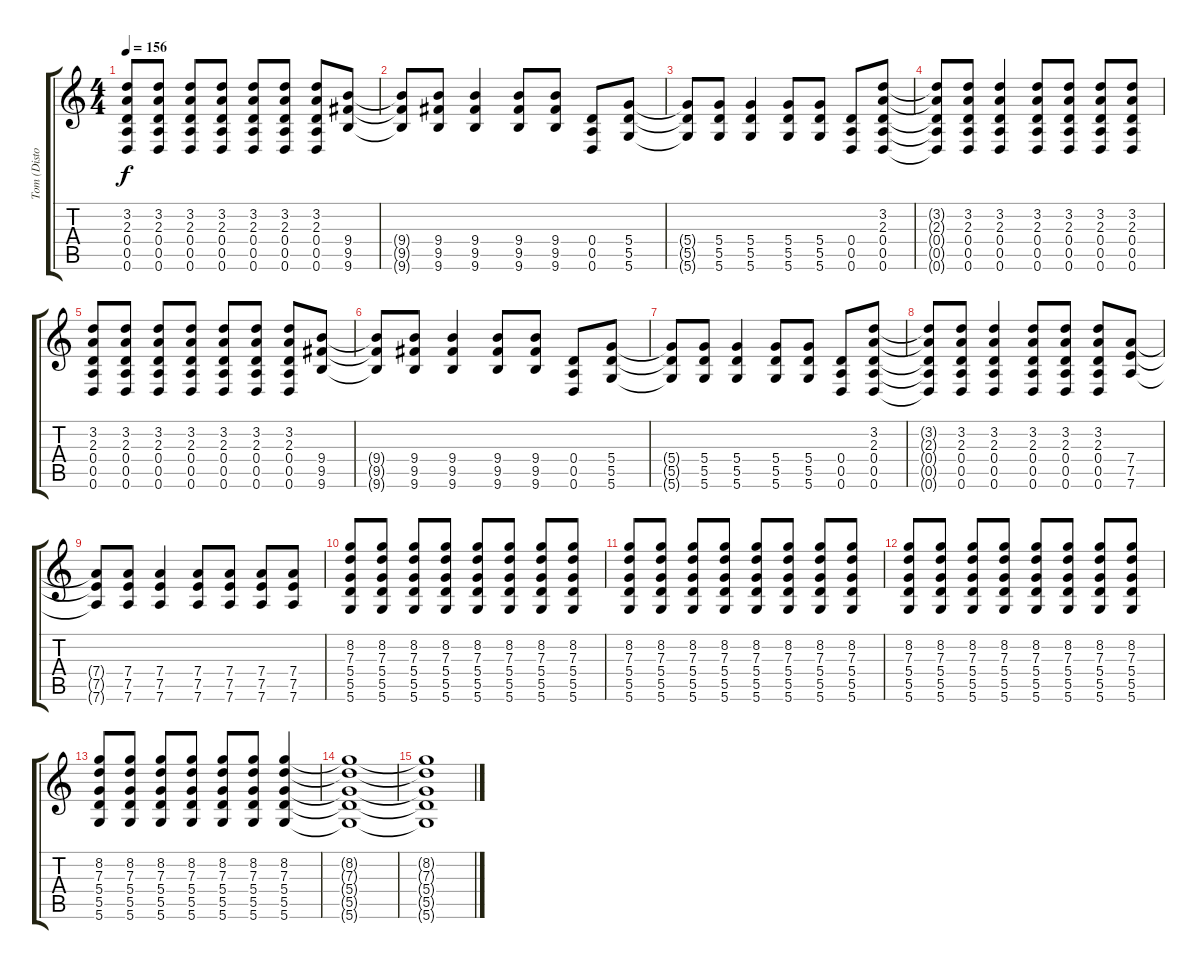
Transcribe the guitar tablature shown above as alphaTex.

\track ("Tom (Distortion)" "Tom (Disto") {instrument distortionguitar}
\staff {score tabs}
\tuning (E4 B3 G3 D3 A2 D2) {hide}
\ts (4 4)
\tempo 156
\clef g2
\ks c
(3.2 2.3 0.4 0.5 0.6).8{dy f} (3.2 2.3 0.4 0.5 0.6).8 (3.2 2.3 0.4 0.5 0.6).8 (3.2 2.3 0.4 0.5 0.6).8 (3.2 2.3 0.4 0.5 0.6).8 (3.2 2.3 0.4 0.5 0.6).8 (3.2 2.3 0.4 0.5 0.6).8 (9.4 9.5 9.6).8 |
(9.4{t} 9.5{t} 9.6{t}).8 (9.4 9.5 9.6).8 (9.4 9.5 9.6).4 (9.4 9.5 9.6).8 (9.4 9.5 9.6).8 (0.4 0.5 0.6).8 (5.4 5.5 5.6).8 |
(5.4{t} 5.5{t} 5.6{t}).8 (5.4 5.5 5.6).8 (5.4 5.5 5.6).4 (5.4 5.5 5.6).8 (5.4 5.5 5.6).8 (0.4 0.5 0.6).8 (3.2 2.3 0.4 0.5 0.6).8 |
(3.2{t} 2.3{t} 0.4{t} 0.5{t} 0.6{t}).8 (3.2 2.3 0.4 0.5 0.6).8 (3.2 2.3 0.4 0.5 0.6).4 (3.2 2.3 0.4 0.5 0.6).8 (3.2 2.3 0.4 0.5 0.6).8 (3.2 2.3 0.4 0.5 0.6).8 (3.2 2.3 0.4 0.5 0.6).8 |
(3.2 2.3 0.4 0.5 0.6).8 (3.2 2.3 0.4 0.5 0.6).8 (3.2 2.3 0.4 0.5 0.6).8 (3.2 2.3 0.4 0.5 0.6).8 (3.2 2.3 0.4 0.5 0.6).8 (3.2 2.3 0.4 0.5 0.6).8 (3.2 2.3 0.4 0.5 0.6).8 (9.4 9.5 9.6).8 |
(9.4{t} 9.5{t} 9.6{t}).8 (9.4 9.5 9.6).8 (9.4 9.5 9.6).4 (9.4 9.5 9.6).8 (9.4 9.5 9.6).8 (0.4 0.5 0.6).8 (5.4 5.5 5.6).8 |
(5.4{t} 5.5{t} 5.6{t}).8 (5.4 5.5 5.6).8 (5.4 5.5 5.6).4 (5.4 5.5 5.6).8 (5.4 5.5 5.6).8 (0.4 0.5 0.6).8 (3.2 2.3 0.4 0.5 0.6).8 |
(3.2{t} 2.3{t} 0.4{t} 0.5{t} 0.6{t}).8 (3.2 2.3 0.4 0.5 0.6).8 (3.2 2.3 0.4 0.5 0.6).4 (3.2 2.3 0.4 0.5 0.6).8 (3.2 2.3 0.4 0.5 0.6).8 (3.2 2.3 0.4 0.5 0.6).8 (7.4 7.5 7.6).8 |
(7.4{t} 7.5{t} 7.6{t}).8 (7.4 7.5 7.6).8 (7.4 7.5 7.6).4 (7.4 7.5 7.6).8 (7.4 7.5 7.6).8 (7.4 7.5 7.6).8 (7.4 7.5 7.6).8 |
(8.2 7.3 5.4 5.5 5.6).8 (8.2 7.3 5.4 5.5 5.6).8 (8.2 7.3 5.4 5.5 5.6).8 (8.2 7.3 5.4 5.5 5.6).8 (8.2 7.3 5.4 5.5 5.6).8 (8.2 7.3 5.4 5.5 5.6).8 (8.2 7.3 5.4 5.5 5.6).8 (8.2 7.3 5.4 5.5 5.6).8 |
(8.2 7.3 5.4 5.5 5.6).8 (8.2 7.3 5.4 5.5 5.6).8 (8.2 7.3 5.4 5.5 5.6).8 (8.2 7.3 5.4 5.5 5.6).8 (8.2 7.3 5.4 5.5 5.6).8 (8.2 7.3 5.4 5.5 5.6).8 (8.2 7.3 5.4 5.5 5.6).8 (8.2 7.3 5.4 5.5 5.6).8 |
(8.2 7.3 5.4 5.5 5.6).8 (8.2 7.3 5.4 5.5 5.6).8 (8.2 7.3 5.4 5.5 5.6).8 (8.2 7.3 5.4 5.5 5.6).8 (8.2 7.3 5.4 5.5 5.6).8 (8.2 7.3 5.4 5.5 5.6).8 (8.2 7.3 5.4 5.5 5.6).8 (8.2 7.3 5.4 5.5 5.6).8 |
(8.2 7.3 5.4 5.5 5.6).8 (8.2 7.3 5.4 5.5 5.6).8 (8.2 7.3 5.4 5.5 5.6).8 (8.2 7.3 5.4 5.5 5.6).8 (8.2 7.3 5.4 5.5 5.6).8 (8.2 7.3 5.4 5.5 5.6).8 (8.2 7.3 5.4 5.5 5.6).4 |
(8.2{t} 7.3{t} 5.4{t} 5.5{t} 5.6{t}).1 |
(8.2{t} 7.3{t} 5.4{t} 5.5{t} 5.6{t}).1
